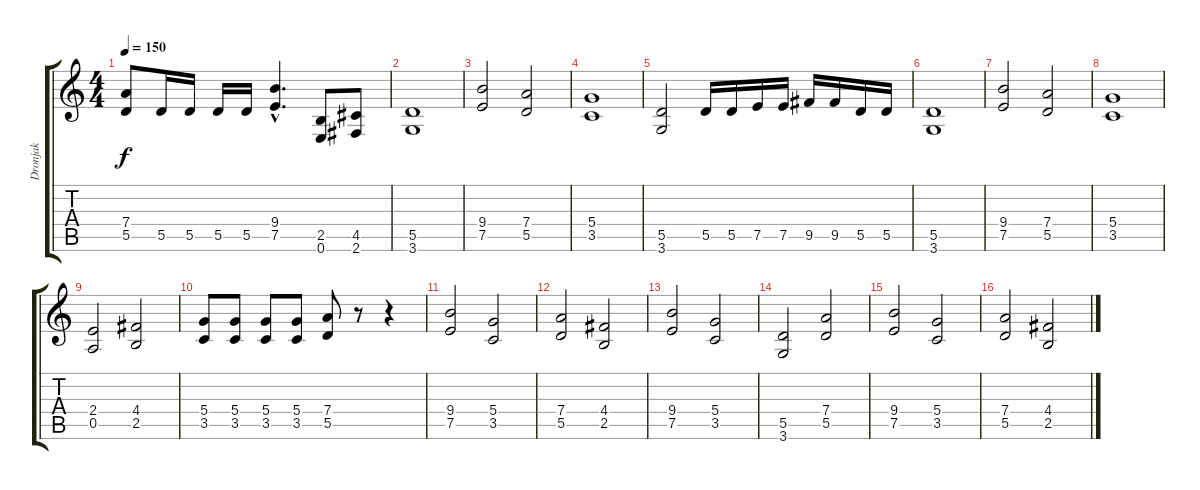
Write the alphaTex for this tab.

\track ("Dronjak" "Dronjak") {instrument distortionguitar}
\staff {score tabs}
\tuning (E4 B3 G3 D3 A2 E2) {hide}
\ts (4 4)
\tempo 150
\clef g2
\ks c
(7.4 5.5).8{dy f} 5.5.16 5.5.16 5.5.16 5.5.16 (9.4{hac} 7.5{hac}).4{d} (2.5 0.6).8 (4.5 2.6).8 |
(5.5 3.6).1 |
(9.4 7.5).2 (7.4 5.5).2 |
(5.4 3.5).1 |
(5.5 3.6).2 5.5.16 5.5.16 7.5.16 7.5.16 9.5.16 9.5.16 5.5.16 5.5.16 |
(5.5 3.6).1 |
(9.4 7.5).2 (7.4 5.5).2 |
(5.4 3.5).1 |
(2.4 0.5).2 (4.4 2.5).2 |
(5.4 3.5).8 (5.4 3.5).8 (5.4 3.5).8 (5.4 3.5).8 (7.4 5.5).8 r.8 r.4 |
(9.4 7.5).2 (5.4 3.5).2 |
(7.4 5.5).2 (4.4 2.5).2 |
(9.4 7.5).2 (5.4 3.5).2 |
(5.5 3.6).2 (7.4 5.5).2 |
(9.4 7.5).2 (5.4 3.5).2 |
(7.4 5.5).2 (4.4 2.5).2
